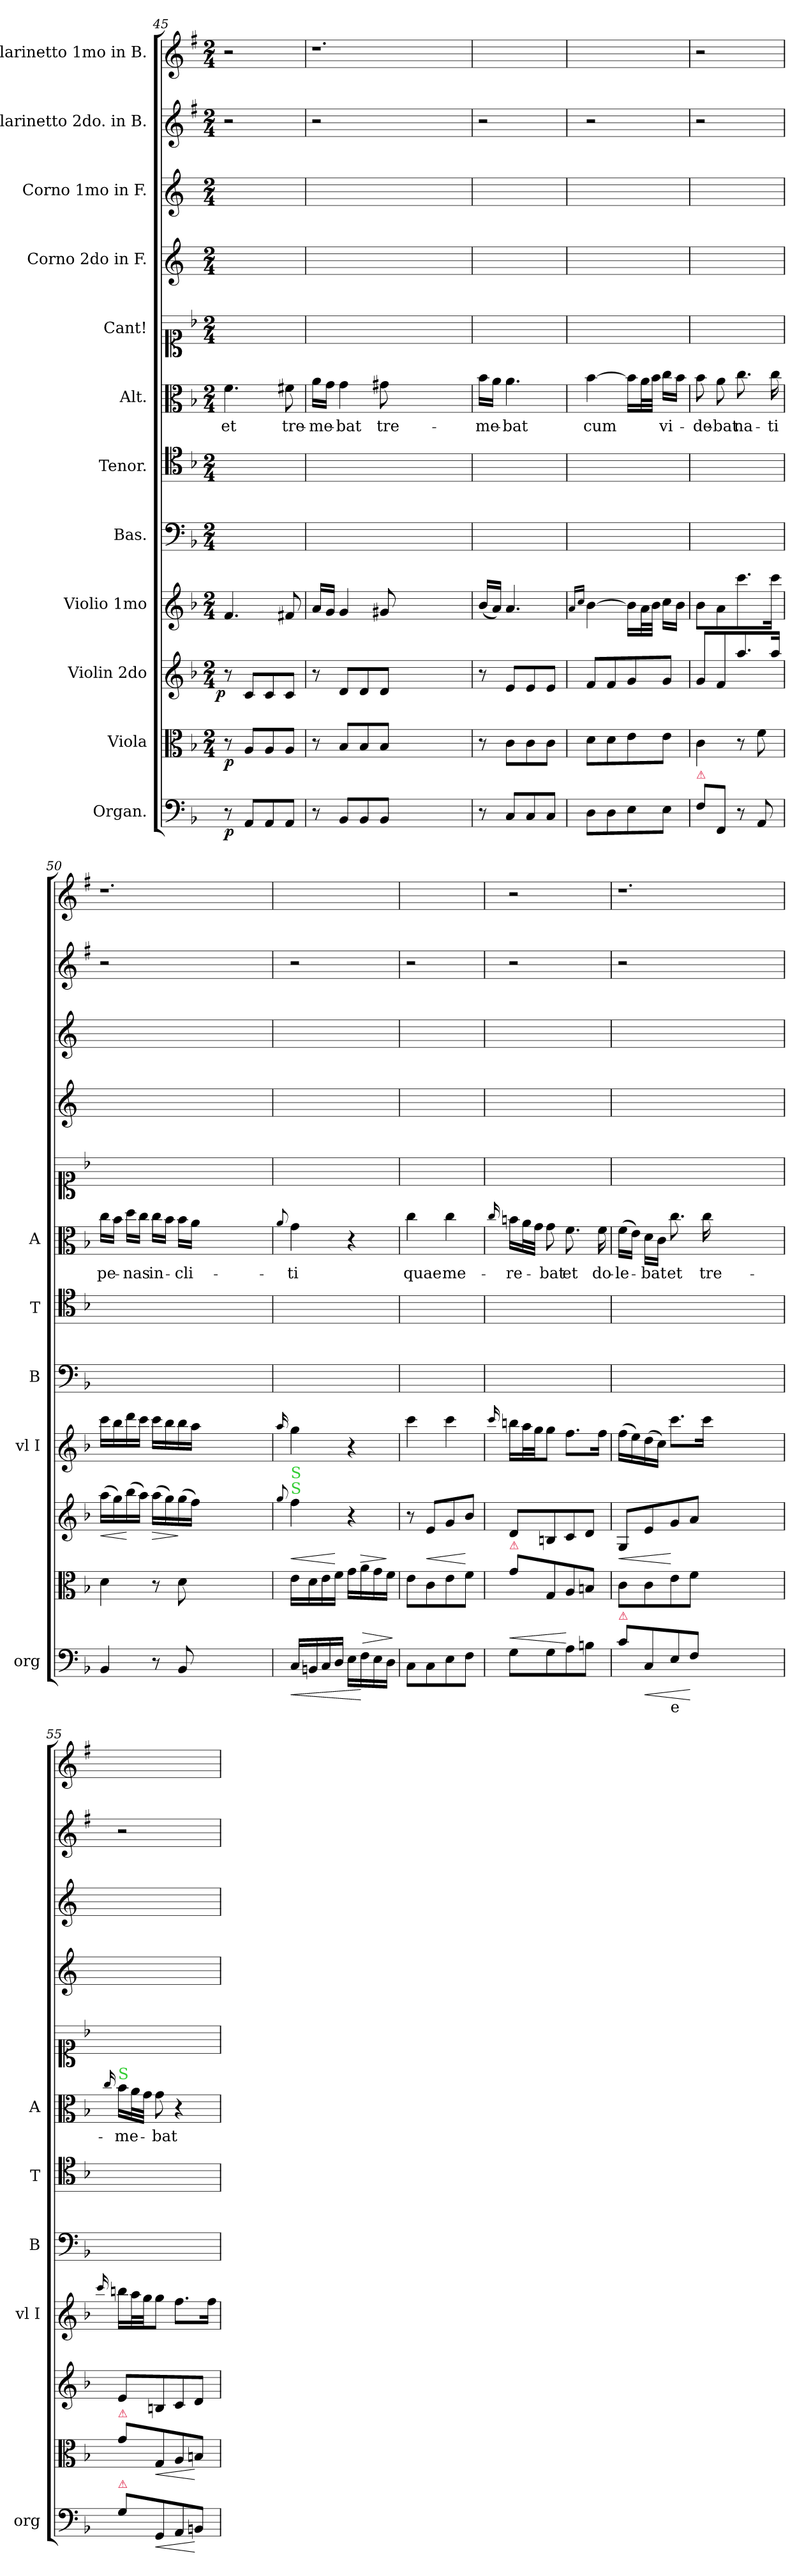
**kern	**dynam	**kern	**dynam	**kern	**dynam	**kern	**kern	**kern	**kern	**text	**kern	**kern	**kern	**kern	**kern
*part12	*part12	*part11	*part11	*part10	*part10	*part9	*part8	*part7	*part6	*part6	*part5	*part4	*part3	*part2	*part1
*staff12	*staff12	*staff11	*staff11	*staff10	*staff10	*staff9	*staff8	*staff7	*staff6	*staff6	*staff5	*staff4	*staff3	*staff2	*staff1
*I"Organ.	*	*I"Viola	*	*I"Violin 2do	*	*I"Violio 1mo	*I"Bas.	*I"Tenor.	*I"Alt.	*	*I"Cant!	*I"Corno 2do in F.	*I"Corno 1mo in F.	*I"Clarinetto 2do. in B.	*I"Clarinetto 1mo in B.
*I'org	*	*	*	*	*	*I'vl I	*I'B	*I'T	*I'A	*	*	*	*	*	*
*clefF4	*	*clefC3	*	*clefG2	*	*clefG2	*clefF4	*clefC4	*clefC3	*	*clefC1	*clefG2	*clefG2	*clefG2	*clefG2
*	*	*	*	*	*	*	*	*	*	*	*	*ITrd4c7	*ITrd4c7	*ITrd1c2	*ITrd1c2
*k[b-]	*	*k[b-]	*	*k[b-]	*	*k[b-]	*k[b-]	*k[b-]	*k[b-]	*	*k[b-]	*k[b-]	*k[b-]	*k[b-]	*k[b-]
*F:	*	*F:	*	*F:	*	*F:	*F:	*F:	*F:	*	*F:	*F:	*F:	*F:	*F:
*	*	*M2/4	*	*M2/4	*	*M2/4	*M2/4	*M2/4	*M2/4	*	*M2/4	*M2/4	*M2/4	*M2/4	*M2/4
=45	=45	=45	=45	=45	=45	=45	=45	=45	=45	=45	=45	=45	=45	=45	=45
!	!LO:DY:b	!	!LO:DY:b	!	!LO:DY:b:rj	!	!	!	!	!	!	!	!	!	!
8r	p	8r	p	8r	p	4.f/	2ryy	2ryy	4.f\	et	2ryy	2ryy	2ryy	2r	2r
8AA/L	.	8A/L	.	8c/L	.	.	.	.	.	.	.	.	.	.	.
8AA/	.	8A/	.	8c/	.	.	.	.	.	.	.	.	.	.	.
8AA/J	.	8A/J	.	8c/J	.	8f#X/	.	.	8f#X\	tre-	.	.	.	.	.
=46	=46	=46	=46	=46	=46	=46	=46	=46	=46	=46	=46	=46	=46	=46	=46
8r	.	8r	.	8r	.	16a/LL	2ryy	2ryy	16a\LL	-me-	2ryy	2ryy	2ryy	2r	1.r
.	.	.	.	.	.	16g/JJ	.	.	16g\JJ	.	.	.	.	.	.
8BB-/L	.	8B-/L	.	8d/L	.	4g/	.	.	4g\	-bat	.	.	.	.	.
8BB-/	.	8B-/	.	8d/	.	.	.	.	.	.	.	.	.	.	.
8BB-/J	.	8B-/J	.	8d/J	.	8g#X/	.	.	8g#X\	tre-	.	.	.	.	.
1ryy	.	1ryy	.	1ryy	.	1ryy	1ryy	1ryy	1ryy	.	1ryy	1ryy	1ryy	1ryy	.
=47	=47	=47	=47	=47	=47	=47	=47	=47	=47	=47	=47	=47	=47	=47	=47
8r	.	8r	.	8r	.	(16b-\LL	2ryy	2ryy	16b-\LL	-me-	2ryy	2ryy	2ryy	2r	2ryy
.	.	.	.	.	.	16a/JJ)	.	.	16a\JJ	.	.	.	.	.	.
8C/L	.	8c\L	.	8e/L	.	4.a/	.	.	4.a\	-bat	.	.	.	.	.
8C/	.	8c\	.	8e/	.	.	.	.	.	.	.	.	.	.	.
8C/J	.	8c\J	.	8e/J	.	.	.	.	.	.	.	.	.	.	.
=48	=48	=48	=48	=48	=48	=48	=48	=48	=48	=48	=48	=48	=48	=48	=48
.	.	.	.	.	.	16qqa/LL	.	.	.	.	.	.	.	.	.
.	.	.	.	.	.	16qqcc/JJ	.	.	.	.	.	.	.	.	.
8D\L	.	8d\L	.	8f/L	.	[4b-\	2ryy	2ryy	[4b-\	cum	2ryy	2ryy	2ryy	2r	2ryy
8D\	.	8d\	.	8f/	.	.	.	.	.	.	.	.	.	.	.
8E\	.	8e\	.	8g/	.	16b-\LL]	.	.	16b-\LL]	.	.	.	.	.	.
.	.	.	.	.	.	32a\L	.	.	32a\L	.	.	.	.	.	.
.	.	.	.	.	.	32b-\JJJ	.	.	32b-\JJJ	.	.	.	.	.	.
8E\J	.	8e\J	.	8g/J	.	16cc\LL	.	.	16cc\LL	vi-	.	.	.	.	.
.	.	.	.	.	.	16b-\JJ	.	.	16b-\JJ	.	.	.	.	.	.
=49	=49	=49	=49	=49	=49	=49	=49	=49	=49	=49	=49	=49	=49	=49	=49
!LO:TX:a:color=crimson:t=⚠	!	!	!	!	!	!	!	!	!	!	!	!	!	!	!
8F\L	.	4c\	.	8g/L	.	8b-\L	2ryy	2ryy	8b-\	-de-	2ryy	2ryy	2ryy	2r	2r
8FF/J	.	.	.	8f/	.	8a\	.	.	8a\	-bat	.	.	.	.	.
8r	.	8r	.	8.aa\	.	8.ccc\	.	.	8.cc\	na-	.	.	.	.	.
8AA/	.	8f\	.	.	.	.	.	.	.	.	.	.	.	.	.
.	.	.	.	16aa\Jk	.	16ccc\Jk	.	.	16cc\	-ti	.	.	.	.	.
=50	=50	=50	=50	=50	=50	=50	=50	=50	=50	=50	=50	=50	=50	=50	=50
!	!	!	!	!	!LO:HP:b	!	!	!	!	!	!	!	!	!	!
4BB-/	.	4d\	.	(16aa\LL	<	16ccc\LL	2ryy	2ryy	16cc\LL	pe-	2ryy	2ryy	2ryy	2r	1.r
.	.	.	.	16gg\)	.	16bb-\	.	.	16b-\JJ	.	.	.	.	.	.
.	.	.	.	(16bb-\	[	16ddd\	.	.	16dd\LL	-nas	.	.	.	.	.
.	.	.	.	16aa\JJ)	.	16ccc\JJ	.	.	16cc\JJ	.	.	.	.	.	.
!	!	!	!	!	!LO:HP:b	!	!	!	!	!	!	!	!	!	!
8r	.	8r	.	(16aa\LL	>	16ccc\LL	.	.	16cc\LL	in-	.	.	.	.	.
.	.	.	.	16gg\)	.	16bb-\	.	.	16b-\JJ	.	.	.	.	.	.
8BB-/	.	8d\	.	(16gg\	]	16bb-\	.	.	16b-\LL	-cli-	.	.	.	.	.
.	.	.	.	16ff\JJ)	.	16aa\JJ	.	.	16a\JJ	.	.	.	.	.	.
1ryy	.	1ryy	.	1ryy	.	1ryy	1ryy	1ryy	1ryy	.	1ryy	1ryy	1ryy	1ryy	.
=51	=51	=51	=51	=51	=51	=51	=51	=51	=51	=51	=51	=51	=51	=51	=51
.	.	.	.	8qqgg/	.	16qqaa/	.	.	8qqa/	.	.	.	.	.	.
!	!	!	!	!LO:TX:a:color=limegreen:t=S	!	!	!	!	!	!	!	!	!	!	!
!	!	!	!	!LO:TX:a:color=limegreen:t=S	!	!	!	!	!	!	!	!	!	!	!
!	!LO:HP:b	!	!LO:HP:a	!	!	!	!	!	!	!	!	!	!	!	!
16C/LL	<	16e\LL	<	4ff\	.	4gg\	2ryy	2ryy	4g\	-ti	2ryy	2ryy	2ryy	2r	2ryy
16BBn/	.	16d\	.	.	.	.	.	.	.	.	.	.	.	.	.
16C/	.	16e\	.	.	.	.	.	.	.	.	.	.	.	.	.
16D\JJ	.	16f\JJ	[	.	.	.	.	.	.	.	.	.	.	.	.
16E\LL	.	16g\LL	.	4r	.	4r	.	.	4r	.	.	.	.	.	.
!	!LO:HP:n=1:a	!	!LO:HP:a	!	!	!	!	!	!	!	!	!	!	!	!
16F\	[ >	16a\	>	.	.	.	.	.	.	.	.	.	.	.	.
16E\	.	16g\	.	.	.	.	.	.	.	.	.	.	.	.	.
16D\JJ	.	16f\JJ	]	.	.	.	.	.	.	.	.	.	.	.	.
.	]	.	.	.	.	.	.	.	.	.	.	.	.	.	.
=52	=52	=52	=52	=52	=52	=52	=52	=52	=52	=52	=52	=52	=52	=52	=52
8C\L	.	8e\L	.	8r	.	4ccc\	2ryy	2ryy	4cc\	quae	2ryy	2ryy	2ryy	2r	2ryy
!	!	!	!LO:HP:a	!	!	!	!	!	!	!	!	!	!	!	!
8C\	.	8c\	<	8e/L	.	.	.	.	.	.	.	.	.	.	.
8E\	.	8e\	.	8g/	.	4ccc\	.	.	4cc\	me-	.	.	.	.	.
8F\J	.	8f\J	[	8b-\J	.	.	.	.	.	.	.	.	.	.	.
=53	=53	=53	=53	=53	=53	=53	=53	=53	=53	=53	=53	=53	=53	=53	=53
.	.	.	.	.	.	16qqccc/	.	.	16qqcc/	.	.	.	.	.	.
!	!	!LO:TX:a:color=crimson:t=⚠	!	!	!	!	!	!	!	!	!	!	!	!	!
!	!LO:HP:a	!	!	!	!	!	!	!	!	!	!	!	!	!	!
8G\L	<	8g\L	.	8d/L	.	16bbn\LL	2ryy	2ryy	16bn\LL	-re-	2ryy	2ryy	2ryy	2r	2r
.	.	.	.	.	.	32aa\L	.	.	32a\L	.	.	.	.	.	.
.	.	.	.	.	.	32gg\JJ	.	.	32g\JJJ	.	.	.	.	.	.
8G\	.	8G/	.	8Bn/	.	8gg\J	.	.	8g\	-bat	.	.	.	.	.
8A\	[	8A/	.	8c/	.	8.ff\L	.	.	8.f\	et	.	.	.	.	.
8Bn\J	.	8Bn/J	.	8d/J	.	.	.	.	.	.	.	.	.	.	.
.	.	.	.	.	.	16ff\Jk	.	.	16f\	do-	.	.	.	.	.
=54	=54	=54	=54	=54	=54	=54	=54	=54	=54	=54	=54	=54	=54	=54	=54
!LO:TX:a:color=crimson:t=⚠	!	!	!	!	!	!	!	!	!	!	!	!	!	!	!
!	!	!	!LO:HP:a	!	!	!	!	!	!	!	!	!	!	!	!
8c\L	.	8c\L	<	8G/L	.	(16ff\LL	2ryy	2ryy	(16f\LL	-le-	2ryy	2ryy	2ryy	2r	1.r
.	.	.	.	.	.	16ee\)	.	.	16e\JJ)	.	.	.	.	.	.
!	!LO:HP:b	!	!	!	!	!	!	!	!	!	!	!	!	!	!
8C/	<	8c\	.	8e/	.	(16dd\	.	.	16d\LL	-bat	.	.	.	.	.
.	.	.	.	.	.	16cc\JJ)	.	.	16c\JJ	.	.	.	.	.	.
!LO:TX:b:t=e	!	!	!	!	!	!	!	!	!	!	!	!	!	!	!
8E/	.	8e\	[	8g/	.	8.ccc\L	.	.	8.cc\	et	.	.	.	.	.
8F/J	[	8f\J	.	8a/J	.	.	.	.	.	.	.	.	.	.	.
.	.	.	.	.	.	16ccc\Jk	.	.	16cc\	tre-	.	.	.	.	.
1ryy	.	1ryy	.	1ryy	.	1ryy	1ryy	1ryy	1ryy	.	1ryy	1ryy	1ryy	1ryy	.
=55	=55	=55	=55	=55	=55	=55	=55	=55	=55	=55	=55	=55	=55	=55	=55
.	.	.	.	.	.	16qqccc/	.	.	16qqcc/	.	.	.	.	.	.
!	!	!	!	!	!	!	!	!	!LO:TX:a:color=limegreen:t=S	!	!	!	!	!	!
!	!	!LO:TX:a:color=crimson:t=⚠	!	!	!	!	!	!	!	!	!	!	!	!	!
!LO:TX:a:color=crimson:t=⚠	!	!	!	!	!	!	!	!	!	!	!	!	!	!	!
8G\L	.	8g\L	.	8e/L	.	16bbn\LL	2ryy	2ryy	16b-\LL	-me-	2ryy	2ryy	2ryy	2r	2ryy
.	.	.	.	.	.	32aa\L	.	.	32a\L	.	.	.	.	.	.
.	.	.	.	.	.	32gg\JJ	.	.	32g\JJJ	.	.	.	.	.	.
!	!LO:HP:b	!	!LO:HP:b	!	!	!	!	!	!	!	!	!	!	!	!
8GG/	<	8G/	<	8Bn/	.	8gg\J	.	.	8g\	-bat	.	.	.	.	.
8AA/	.	8A/	.	8c/	.	8.ff\L	.	.	4r	.	.	.	.	.	.
8BBn/J	[	8Bn/J	[	8d/J	.	.	.	.	.	.	.	.	.	.	.
.	.	.	.	.	.	16ff\Jk	.	.	.	.	.	.	.	.	.
=	=	=	=	=	=	=	=	=	=	=	=	=	=	=	=
*-	*-	*-	*-	*-	*-	*-	*-	*-	*-	*-	*-	*-	*-	*-	*-
